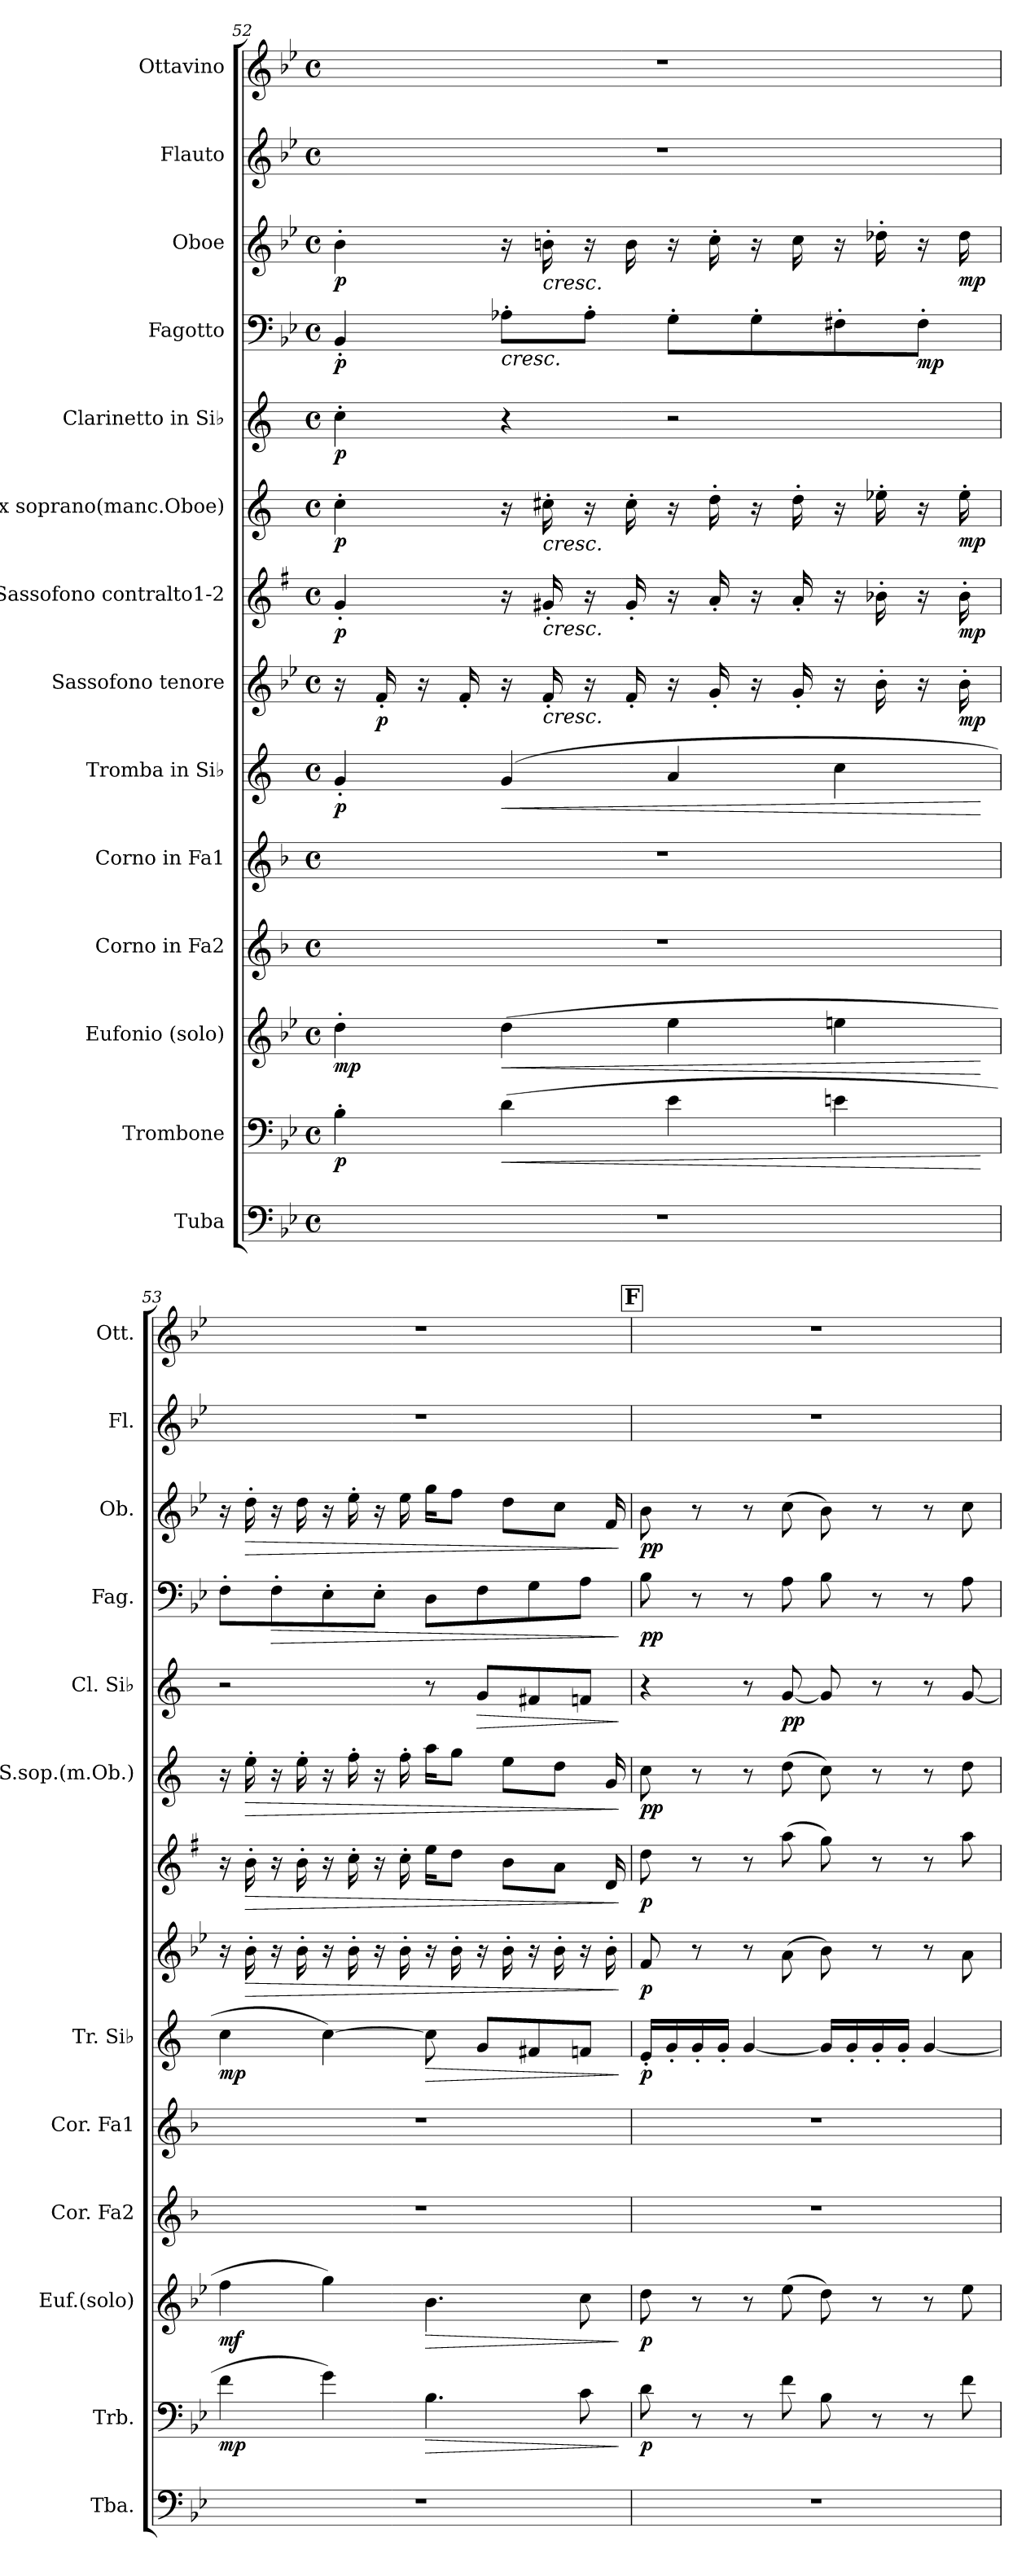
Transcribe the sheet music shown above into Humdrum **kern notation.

**kern	**kern	**dynam	**kern	**dynam	**kern	**kern	**kern	**dynam	**kern	**dynam	**kern	**dynam	**kern	**dynam	**kern	**dynam	**kern	**dynam	**kern	**dynam	**kern	**kern
*part14	*part13	*part13	*part12	*part12	*part11	*part10	*part9	*part9	*part8	*part8	*part7	*part7	*part6	*part6	*part5	*part5	*part4	*part4	*part3	*part3	*part2	*part1
*staff14	*staff13	*staff13	*staff12	*staff12	*staff11	*staff10	*staff9	*staff9	*staff8	*staff8	*staff7	*staff7	*staff6	*staff6	*staff5	*staff5	*staff4	*staff4	*staff3	*staff3	*staff2	*staff1
*I"Tuba	*I"Trombone	*	*I"Eufonio (solo)	*	*I"Corno in Fa2	*I"Corno in Fa1	*I"Tromba in Si♭	*	*I"Sassofono tenore	*	*I"Sassofono contralto1-2	*	*I"Sax soprano(manc.Oboe)	*	*I"Clarinetto in Si♭	*	*I"Fagotto	*	*I"Oboe	*	*I"Flauto	*I"Ottavino
*I'Tba.	*I'Trb.	*	*I'Euf.(solo)	*	*I'Cor. Fa2	*I'Cor. Fa1	*I'Tr. Si♭	*	*	*	*	*	*I'S.sop.(m.Ob.)	*	*I'Cl. Si♭	*	*I'Fag.	*	*I'Ob.	*	*I'Fl.	*I'Ott.
*clefF4	*clefF4	*	*clefG2	*	*clefG2	*clefG2	*clefG2	*	*clefG2	*	*clefG2	*	*clefG2	*	*clefG2	*	*clefF4	*	*clefG2	*	*clefG2	*clefG2
*	*	*	*ITrd8c14	*	*ITrd4c7	*ITrd4c7	*ITrd1c2	*	*ITrd8c14	*	*ITrd5c9	*	*ITrd1c2	*	*ITrd1c2	*	*	*	*	*	*	*ITrd-7c-12
*k[b-e-]	*k[b-e-]	*	*k[b-e-]	*	*k[b-e-]	*k[b-e-]	*k[b-e-]	*	*k[b-e-]	*	*k[b-e-]	*	*k[b-e-]	*	*k[b-e-]	*	*k[b-e-]	*	*k[b-e-]	*	*k[b-e-]	*k[b-e-]
*M4/4	*M4/4	*	*M4/4	*	*M4/4	*M4/4	*M4/4	*	*M4/4	*	*M4/4	*	*M4/4	*	*M4/4	*	*M4/4	*	*M4/4	*	*M4/4	*M4/4
*met(c)	*met(c)	*	*met(c)	*	*met(c)	*met(c)	*met(c)	*	*met(c)	*	*met(c)	*	*met(c)	*	*met(c)	*	*met(c)	*	*met(c)	*	*met(c)	*met(c)
=52	=52	=52	=52	=52	=52	=52	=52	=52	=52	=52	=52	=52	=52	=52	=52	=52	=52	=52	=52	=52	=52	=52
!	!	!LO:DY:b	!	!LO:DY:b	!	!	!	!LO:DY:b	!	!	!	!LO:DY:b	!	!LO:DY:b	!	!LO:DY:b	!	!LO:DY:b	!	!LO:DY:b	!	!
1r	4B-'\	p	4d'\	mp	1r	1r	4f'/	p	16r	.	4B-'/	p	4b-'\	p	4b-'\	p	4BB-'/	p	4b-'\	p	1r	1r
!	!	!	!	!	!	!	!	!	!	!LO:DY:b	!	!	!	!	!	!	!	!	!	!	!	!
.	.	.	.	.	.	.	.	.	16F'/	p	.	.	.	.	.	.	.	.	.	.	.	.
.	.	.	.	.	.	.	.	.	16r	.	.	.	.	.	.	.	.	.	.	.	.	.
.	.	.	.	.	.	.	.	.	16F'/	.	.	.	.	.	.	.	.	.	.	.	.	.
!	!	!LO:HP:b	!	!LO:HP:b	!	!	!	!LO:HP:b	!	!	!	!	!	!	!	!	!	!LO:HP:b	!	!	!	!
.	(>4d\	<	(>4d\	<	.	.	(>4f/	<	16r	.	16r	.	16r	.	4r	.	8A-X'\L	<	16r	.	.	.
!	!	!	!	!	!	!	!	!	!	!LO:HP:b	!	!LO:HP:b	!	!LO:HP:b	!	!	!	!	!	!LO:HP:b	!	!
.	.	.	.	.	.	.	.	.	16F'/	<	16Bn'/	<	16bn'\	<	.	.	.	.	16bn'\	<	.	.
.	.	.	.	.	.	.	.	.	16r	.	16r	.	16r	.	.	.	8A-'\J	.	16r	.	.	.
.	.	.	.	.	.	.	.	.	16F'/	.	16B'/	.	16b'\	.	.	.	.	.	16b\	.	.	.
.	4e-\	.	4e-\	.	.	.	4g/	.	16r	.	16r	.	16r	.	2r	.	8G'\L	.	16r	.	.	.
.	.	.	.	.	.	.	.	.	16G'/	.	16c'/	.	16cc'\	.	.	.	.	.	16cc'\	.	.	.
.	.	.	.	.	.	.	.	.	16r	.	16r	.	16r	.	.	.	8G'\	.	16r	.	.	.
.	.	.	.	.	.	.	.	.	16G'/	.	16c'/	.	16cc'\	.	.	.	.	.	16cc\	.	.	.
.	4en\	.	4en\	.	.	.	4b-\	.	16r	.	16r	.	16r	.	.	.	8F#X'\	.	16r	.	.	.
.	.	.	.	.	.	.	.	.	16B-'\	.	16d-X'\	.	16dd-X'\	.	.	.	.	.	16dd-X'\	.	.	.
!	!	!	!	!	!	!	!	!	!	!	!	!	!	!	!	!	!	!LO:DY:b	!	!	!	!
.	.	.	.	.	.	.	.	.	16r	.	16r	.	16r	.	.	.	8F#'\J	mp	16r	.	.	.
!	!	!	!	!	!	!	!	!	!	!LO:DY:b	!	!LO:DY:b	!	!LO:DY:b	!	!	!	!	!	!LO:DY:b	!	!
.	.	.	.	.	.	.	.	.	16B-'\	mp	16d-'\	mp	16dd-'\	mp	.	.	.	.	16dd-\	mp	.	.
.	.	[	.	[	.	.	.	[	.	[	.	[	.	[	.	.	.	[	.	[	.	.
!!LO:PB:g=z
=53	=53	=53	=53	=53	=53	=53	=53	=53	=53	=53	=53	=53	=53	=53	=53	=53	=53	=53	=53	=53	=53	=53
!	!	!LO:DY:b	!	!LO:DY:b	!	!	!	!LO:DY:b	!	!	!	!	!	!	!	!	!	!	!	!	!	!
1r	4f\	mp	4f\	mf	1r	1r	4b-\	mp	16r	.	16r	.	16r	.	2r	.	8F'\L	.	16r	.	1r	1r
!	!	!	!	!	!	!	!	!	!	!LO:HP:b	!	!LO:HP:b	!	!LO:HP:b	!	!	!	!	!	!LO:HP:b	!	!
.	.	.	.	.	.	.	.	.	16B-'\	>	16d'\	>	16dd'\	>	.	.	.	.	16dd'\	>	.	.
!	!	!	!	!	!	!	!	!	!	!	!	!	!	!	!	!	!	!LO:HP:b	!	!	!	!
.	.	.	.	.	.	.	.	.	16r	.	16r	.	16r	.	.	.	8F'\	>	16r	.	.	.
.	.	.	.	.	.	.	.	.	16B-'\	.	16d'\	.	16dd'\	.	.	.	.	.	16dd\	.	.	.
.	4g\)	.	4g\)	.	.	.	[4b-\)	.	16r	.	16r	.	16r	.	.	.	8E-'\	.	16r	.	.	.
.	.	.	.	.	.	.	.	.	16B-'\	.	16e-'\	.	16ee-'\	.	.	.	.	.	16ee-'\	.	.	.
.	.	.	.	.	.	.	.	.	16r	.	16r	.	16r	.	.	.	8E-'\J	.	16r	.	.	.
.	.	.	.	.	.	.	.	.	16B-'\	.	16e-'\	.	16ee-'\	.	.	.	.	.	16ee-\	.	.	.
!	!	!LO:HP:b	!	!LO:HP:b	!	!	!	!LO:HP:b	!	!	!	!	!	!	!	!	!	!	!	!	!	!
.	4.B-\	>	4.B-\	>	.	.	8b-\]	>	16r	.	16g\KL	.	16gg\KL	.	8r	.	8D\L	.	16gg\KL	.	.	.
.	.	.	.	.	.	.	.	.	16B-'\	.	8f\J	.	8ff\J	.	.	.	.	.	8ff\J	.	.	.
!	!	!	!	!	!	!	!	!	!	!	!	!	!	!	!	!LO:HP:b	!	!	!	!	!	!
.	.	.	.	.	.	.	8f/L	.	16r	.	.	.	.	.	8f/L	>	8F\	.	.	.	.	.
.	.	.	.	.	.	.	.	.	16B-'\	.	8d\L	.	8dd\L	.	.	.	.	.	8dd\L	.	.	.
.	.	.	.	.	.	.	8en/	.	16r	.	.	.	.	.	8en/	.	8G\	.	.	.	.	.
.	.	.	.	.	.	.	.	.	16B-'\	.	8c\J	.	8cc\J	.	.	.	.	.	8cc\J	.	.	.
.	8c\	.	8c\	.	.	.	8e-X/J	.	16r	.	.	.	.	.	8e-X/J	.	8A\J	.	.	.	.	.
.	.	.	.	.	.	.	.	.	16B-'\	.	16F/	.	16f/	.	.	.	.	.	16f/	.	.	.
.	.	]	.	]	.	.	.	]	.	]	.	]	.	]	.	]	.	]	.	]	.	.
!!LO:REH:place=s1:a:B:t=F
=54	=54	=54	=54	=54	=54	=54	=54	=54	=54	=54	=54	=54	=54	=54	=54	=54	=54	=54	=54	=54	=54	=54
!	!	!LO:DY:b	!	!LO:DY:b	!	!	!	!LO:DY:b	!	!LO:DY:b	!	!LO:DY:b	!	!LO:DY:b	!	!	!	!LO:DY:b	!	!LO:DY:b	!	!
1r	8d\	p	8d\	p	1r	1r	16d'/LL	p	8F/	p	8f\	p	8b-\	pp	4r	.	8B-\	pp	8b-\	pp	1r	1r
.	.	.	.	.	.	.	16f'/	.	.	.	.	.	.	.	.	.	.	.	.	.	.	.
.	8r	.	8r	.	.	.	16f'/	.	8r	.	8r	.	8r	.	.	.	8r	.	8r	.	.	.
.	.	.	.	.	.	.	16f'/JJ	.	.	.	.	.	.	.	.	.	.	.	.	.	.	.
.	8r	.	8r	.	.	.	[4f/	.	8r	.	8r	.	8r	.	8r	.	8r	.	8r	.	.	.
!	!	!	!	!	!	!	!	!	!	!	!	!	!	!	!	!LO:DY:b	!	!	!	!	!	!
.	8f\	.	(>8e-\	.	.	.	.	.	(>8A\	.	(>8cc\	.	(>8cc\	.	[8f/	pp	8A\	.	(>8cc\	.	.	.
.	8B-\	.	8d\)	.	.	.	16f/LL]	.	8B-\)	.	8b-\)	.	8b-\)	.	8f/]	.	8B-\	.	8b-\)	.	.	.
.	.	.	.	.	.	.	16f'/	.	.	.	.	.	.	.	.	.	.	.	.	.	.	.
.	8r	.	8r	.	.	.	16f'/	.	8r	.	8r	.	8r	.	8r	.	8r	.	8r	.	.	.
.	.	.	.	.	.	.	16f'/JJ	.	.	.	.	.	.	.	.	.	.	.	.	.	.	.
.	8r	.	8r	.	.	.	[4f/	.	8r	.	8r	.	8r	.	8r	.	8r	.	8r	.	.	.
.	8f\	.	8e-\	.	.	.	.	.	8A\	.	8cc\	.	8cc\	.	[8f/	.	8A\	.	8cc\	.	.	.
=	=	=	=	=	=	=	=	=	=	=	=	=	=	=	=	=	=	=	=	=	=	=
*-	*-	*-	*-	*-	*-	*-	*-	*-	*-	*-	*-	*-	*-	*-	*-	*-	*-	*-	*-	*-	*-	*-
